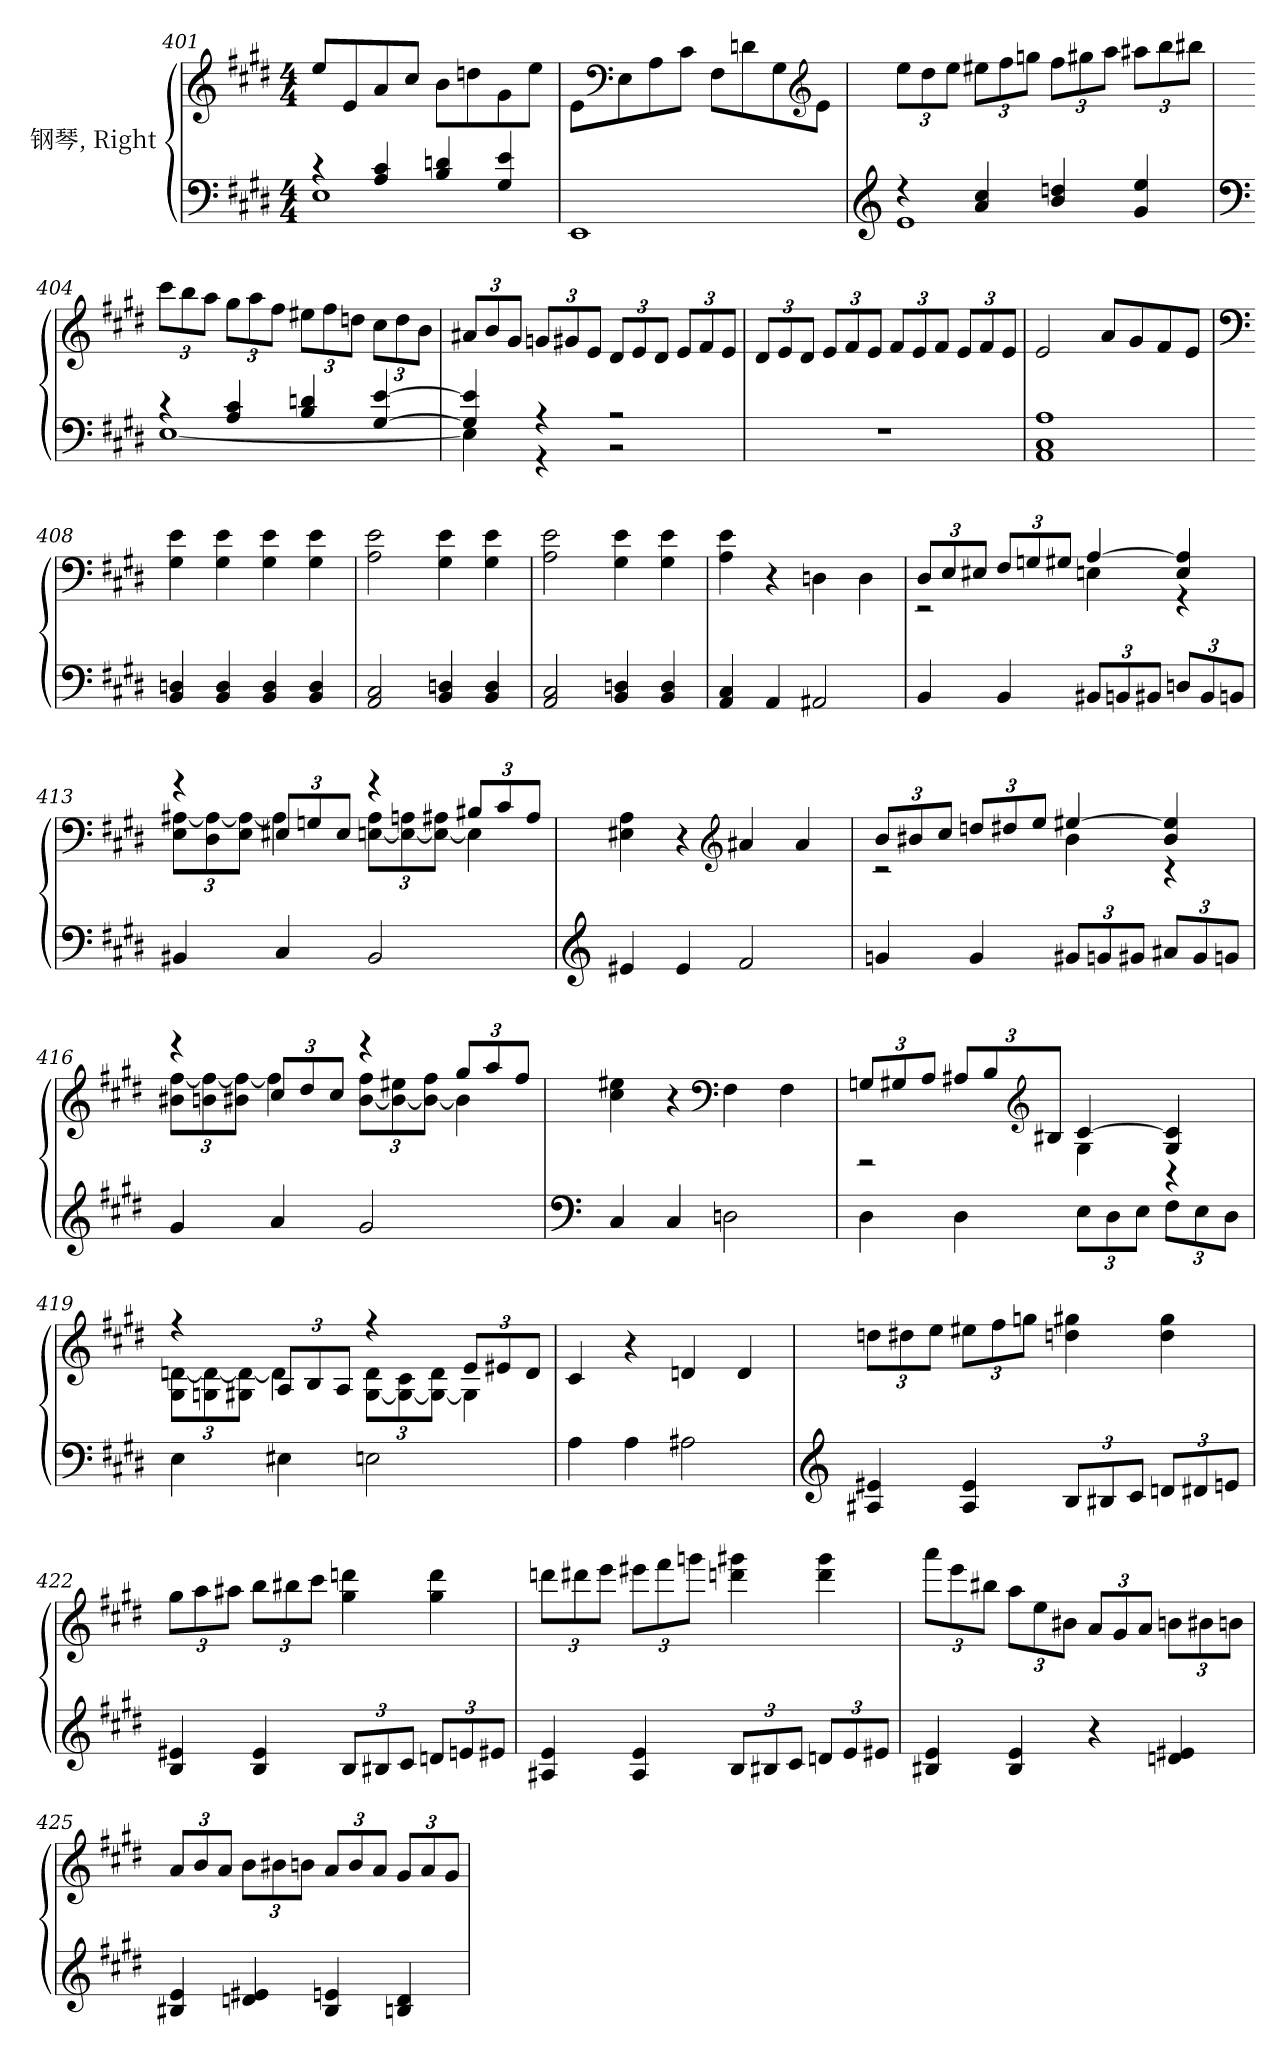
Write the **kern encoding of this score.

**kern	**kern
*part1	*part1
*staff2	*staff1
*I"钢琴, Right	*
!!LO:LB:g=z
*clefF4	*clefG2
*k[f#c#g#d#]	*k[f#c#g#d#]
*M4/4	*M4/4
=401	=401
*^	*
4r	1E	8ee/L
.	.	8e/
4A/ 4c#/	.	8a/
.	.	8cc#/J
4B/ 4dn/	.	8b\L
.	.	8ddn\
4G#/ 4e/	.	8g#\
.	.	8ee\J
*v	*v	*
=402	=402
1EE	8e\L
*	*clefF4
.	8E\
.	8A\
.	8c#\J
.	8F#\L
.	8dn\
.	8G#\
*	*clefG2
.	8e\J
=403	=403
*clefG2	*
*^	*
*	*	*Xbrackettup
4r	1e	12ee\L
.	.	12dd#\
.	.	12ee\J
4a/ 4cc#/	.	12ee#X\L
.	.	12ff#\
.	.	12ggn\J
4b/ 4ddn/	.	12ff#\L
.	.	12gg#X\
.	.	12aa\J
4g#/ 4ee/	.	12aa#X\L
.	.	12bb\
.	.	12bb#X\J
!!LO:LB:g=z
=404	=404	=404
*clefF4	*	*
4r	[1E	12ccc#\L
.	.	12bb\
.	.	12aa\J
4A/ 4c#/	.	12gg#\L
.	.	12aa\
.	.	12ff#\J
4B/ 4dn/	.	12ee#X\L
.	.	12ff#\
.	.	12ddn\J
[4G#/ [4e/	.	12cc#\L
.	.	12dd\
.	.	12b\J
=405	=405	=405
4G#/] 4e/]	4E\]	12a#X/L
.	.	12b/
.	.	12g#/J
4r	4r	12gn/L
.	.	12g#X/
.	.	12e/J
2r	2r	12d#/L
.	.	12e/
.	.	12d#/J
.	.	12e/L
.	.	12f#/
.	.	12e/J
*v	*v	*
=406	=406
1r	12d#/L
.	12e/
.	12d#/J
.	12e/L
.	12f#/
.	12e/J
.	12f#/L
.	12e/
.	12f#/J
.	12e/L
.	12f#/
.	12e/J
!!LO:LB:g=z
=407	=407
1AA 1C# 1A	2e/
.	8a/L
.	8g#/
.	8f#/
.	8e/J
=408	=408
*	*clefF4
4BB/ 4Dn/	4G#\ 4e\
4BB/ 4D/	4G#\ 4e\
4BB/ 4D/	4G#\ 4e\
4BB/ 4D/	4G#\ 4e\
=409	=409
2AA/ 2C#/	2A\ 2e\
4BB/ 4Dn/	4G#\ 4e\
4BB/ 4D/	4G#\ 4e\
=410	=410
2AA/ 2C#/	2A\ 2e\
4BB/ 4Dn/	4G#\ 4e\
4BB/ 4D/	4G#\ 4e\
=411	=411
4AA/ 4C#/	4A\ 4e\
4AA/	4r
2AA#X/	4Dn\
.	4D\
!!LO:LB:g=z
=412	=412
*	*^
4BB/	12D#/L	2r
.	12E/	.
.	12E#X/J	.
4BB/	12F#/L	.
.	12Gn/	.
.	12G#X/J	.
*Xbrackettup	*	*
12BB#X/L	[4A/	4En\
12BBn/	.	.
12BB#X/J	.	.
12Dn/L	4E/ 4A/]	4r
12BB#/	.	.
12BBn/J	.	.
=413	=413	=413
4BB#X/	4r	12E\ [12A#X\L
.	.	12D#\ 12A#\_
.	.	12E\ 12A#\_J
4C#/	12E#X/L	4A#\]
.	12Gn/	.
.	12E#/J	.
2BB#/	4r	[12En\ 12A#\L
.	.	12E\_ 12An\
.	.	12E\_ 12A#X\J
.	12B#X/L	4E\]
.	12c#/	.
.	12A#/J	.
*	*v	*v
!!LO:PB:g=z
=414	=414
*clefG2	*
4e#X/	4E#X\ 4A\
4e#/	4r
*	*clefG2
2f#/	4a#X/
.	4a#/
=415	=415
*	*^
4gn/	12b/L	2r
.	12b#X/	.
.	12cc#/J	.
4g/	12ddn/L	.
.	12dd#X/	.
.	12ee/J	.
12g#X/L	[4ee#X/	4b#\
12gn/	.	.
12g#X/J	.	.
12a#X/L	4b#/ 4ee#/]	4r
12g#/	.	.
12gn/J	.	.
=416	=416	=416
4g#/	4r	12b#X\ [12ff#\L
.	.	12bn\ 12ff#\_
.	.	12b#X\ 12ff#\_J
4a/	12cc#/L	4ff#\]
.	12dd#/	.
.	12cc#/J	.
2g#/	4r	[12b#\ 12ff#\L
.	.	12b#\_ 12ee#X\
.	.	12b#\_ 12ff#\J
.	12gg#/L	4b#\]
.	12aa/	.
.	12ff#/J	.
*	*v	*v
!!LO:LB:g=z
=417	=417
*clefF4	*
4C#/	4cc#\ 4ee#X\
4C#/	4r
*	*clefF4
2Dn\	4F#\
.	4F#\
=418	=418
*	*^
4D#\	12Gn/L	2r
.	12G#X/	.
.	12A/J	.
4D#\	12A#X/L	.
.	12B/	.
*	*clefG2	*
.	12B#X/J	.
12E\L	[4c#/	4G#\
12D#\	.	.
12E\J	.	.
12F#\L	4G#/ 4c#/]	4r
12E\	.	.
12D#\J	.	.
=419	=419	=419
4E\	4r	12G#\ [12dn\L
.	.	12Gn\ 12d\_
.	.	12G#X\ 12d\_J
4E#X\	12A/L	4d\]
.	12B/	.
.	12A/J	.
2En\	4r	[12G#\ 12d\L
.	.	12G#\_ 12c#\
.	.	12G#\_ 12d\J
.	12e/L	4G#\]
.	12e#X/	.
.	12d/J	.
*	*v	*v
!!LO:LB:g=z
=420	=420
4A\	4c#/
4A\	4r
2A#X\	4dn/
.	4d/
=421	=421
*clefG2	*
4A#X/ 4e#X/	12ddn\L
.	12dd#X\
.	12ee\J
4A#/ 4e#/	12ee#X\L
.	12ff#\
.	12ggn\J
12B/L	4ddn\ 4gg#X\
12B#X/	.
12c#/J	.
12dn/L	4dd\ 4gg#\
12d#X/	.
12en/J	.
!!LO:LB:g=z
=422	=422
4B/ 4e#X/	12gg#\L
.	12aa\
.	12aa#X\J
4B/ 4e#/	12bb\L
.	12bb#X\
.	12ccc#\J
12B/L	4gg#\ 4dddn\
12B#X/	.
12c#/J	.
12dn/L	4gg#\ 4ddd\
12en/	.
12e#X/J	.
=423	=423
4A#X/ 4e/	12dddn\L
.	12ddd#X\
.	12eee\J
4A#/ 4e/	12eee#X\L
.	12fff#\
.	12gggn\J
12B/L	4dddn\ 4ggg#X\
12B#X/	.
12c#/J	.
12dn/L	4ddd\ 4ggg#\
12e/	.
12e#X/J	.
!!LO:LB:g=z
=424	=424
4B#X/ 4e/	12aaa\L
.	12eee\
.	12bb#X\J
4B#/ 4e/	12aa\L
.	12ee\
.	12b#X\J
4r	12a/L
.	12g#/
.	12a/J
4dn/ 4e#X/	12bn\L
.	12b#X\
.	12bn\J
=425	=425
4B#X/ 4e/	12a/L
.	12b/
.	12a/J
4dn/ 4e#X/	12b\L
.	12b#X\
.	12bn\J
4B#/ 4en/	12a/L
.	12b/
.	12a/J
4Bn/ 4d/	12g#/L
.	12a/
.	12g#/J
=	=
*-	*-
